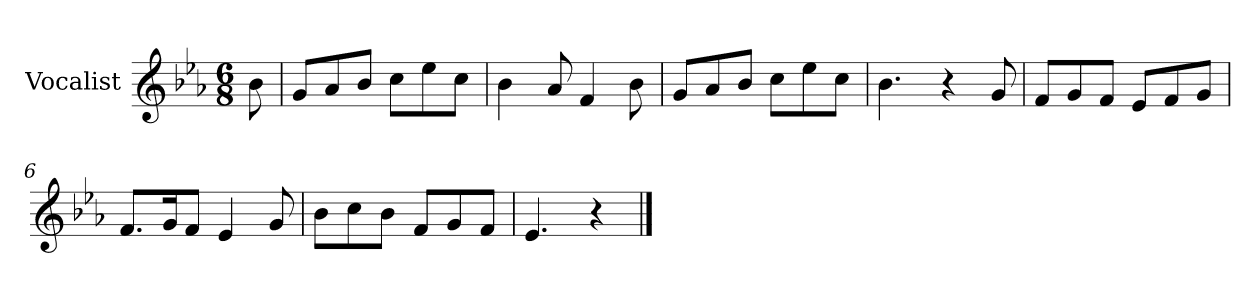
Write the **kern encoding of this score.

**kern
*part1
*staff1
*I"Vocalist
*k[b-e-a-]
*E-:
*M6/8
=
8b-
=1
8gL
8a-
8b-J
8ccL
8ee-
8ccJ
=2
4b-
8a-
4f
8b-
=3
8gL
8a-
8b-J
8ccL
8ee-
8ccJ
=4
4.b-
4r
8g
=5
8fL
8g
8fJ
8e-L
8f
8gJ
=6
8.fL
16gK
8fJ
4e-
8g
=7
8b-L
8cc
8b-J
8fL
8g
8fJ
=8
4.e-
4r
==
*-
